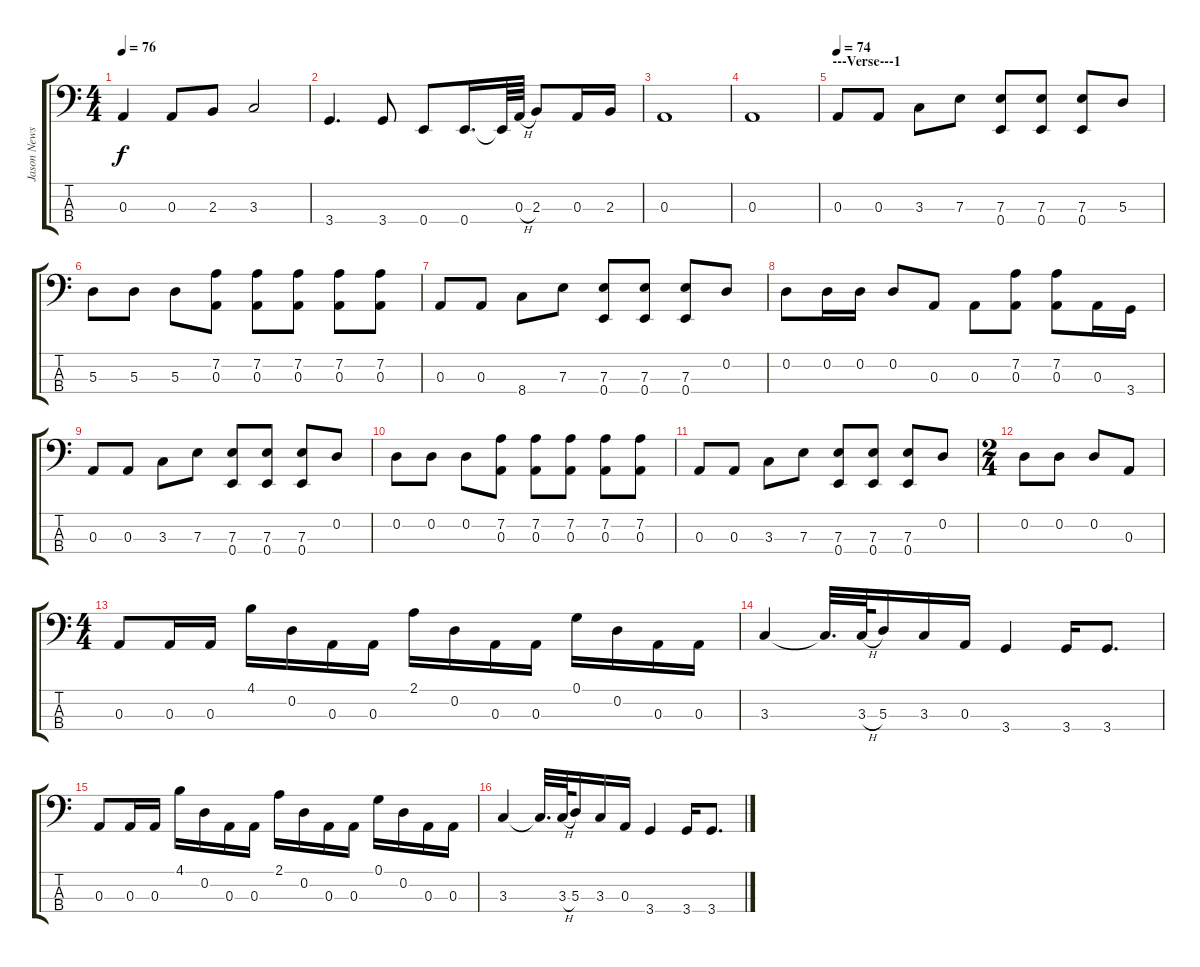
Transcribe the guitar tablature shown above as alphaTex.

\track ("Jason Newsted" "Jason News") {instrument electricbasspick}
\staff {score tabs}
\tuning (G2 D2 A1 E1) {hide}
\ts (4 4)
\tempo 76
\clef f4
\ks c
0.3.4{dy f} 0.3.8 2.3.8 3.3.2 |
3.4.4{d} 3.4.8 0.4.8 0.4.16{d} 0.4{t}.64 0.3{h}.64 2.3.8 0.3.16 2.3.16 |
0.3.1 |
0.3.1 |
\section ("" "---Verse---1")
\tempo 74
0.3.8 0.3.8 3.3.8 7.3.8 (7.3 0.4).8 (7.3 0.4).8 (7.3 0.4).8 5.3.8 |
5.3.8 5.3.8 5.3.8 (7.2 0.3).8 (7.2 0.3).8 (7.2 0.3).8 (7.2 0.3).8 (7.2 0.3).8 |
0.3.8 0.3.8 8.4.8 7.3.8 (7.3 0.4).8 (7.3 0.4).8 (7.3 0.4).8 0.2.8 |
0.2.8 0.2.16 0.2.16 0.2.8 0.3.8 0.3.8 (7.2 0.3).8 (7.2 0.3).8 0.3.16 3.4.16 |
0.3.8 0.3.8 3.3.8 7.3.8 (7.3 0.4).8 (7.3 0.4).8 (7.3 0.4).8 0.2.8 |
0.2.8 0.2.8 0.2.8 (7.2 0.3).8 (7.2 0.3).8 (7.2 0.3).8 (7.2 0.3).8 (7.2 0.3).8 |
0.3.8 0.3.8 3.3.8 7.3.8 (7.3 0.4).8 (7.3 0.4).8 (7.3 0.4).8 0.2.8 |
\ts (2 4)
0.2.8 0.2.8 0.2.8 0.3.8 |
\ts (4 4)
0.3.8 0.3.16 0.3.16 4.1.16 0.2.16 0.3.16 0.3.16 2.1.16 0.2.16 0.3.16 0.3.16 0.1.16 0.2.16 0.3.16 0.3.16 |
3.3.4 3.3{t}.32{d} 3.3{h}.64 5.3.16 3.3.16 0.3.16 3.4.4 3.4.16 3.4.8{d} |
0.3.8 0.3.16 0.3.16 4.1.16 0.2.16 0.3.16 0.3.16 2.1.16 0.2.16 0.3.16 0.3.16 0.1.16 0.2.16 0.3.16 0.3.16 |
3.3.4 3.3{t}.32{d} 3.3{h}.64 5.3.16 3.3.16 0.3.16 3.4.4 3.4.16 3.4.8{d}
